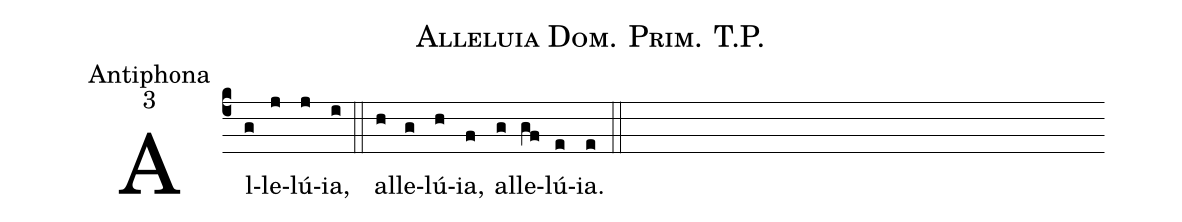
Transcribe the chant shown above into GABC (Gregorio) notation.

name:Alleluia  Dom. Prim.  T.P.;
office-part:Antiphona;
mode:3;
%%
(c4) Al(g)le(j)lú(j)ia,(i) (::)
al(h)le(g)lú(h)ia,(f) al(g)le(gf)lú(e)ia.(e) (::)
